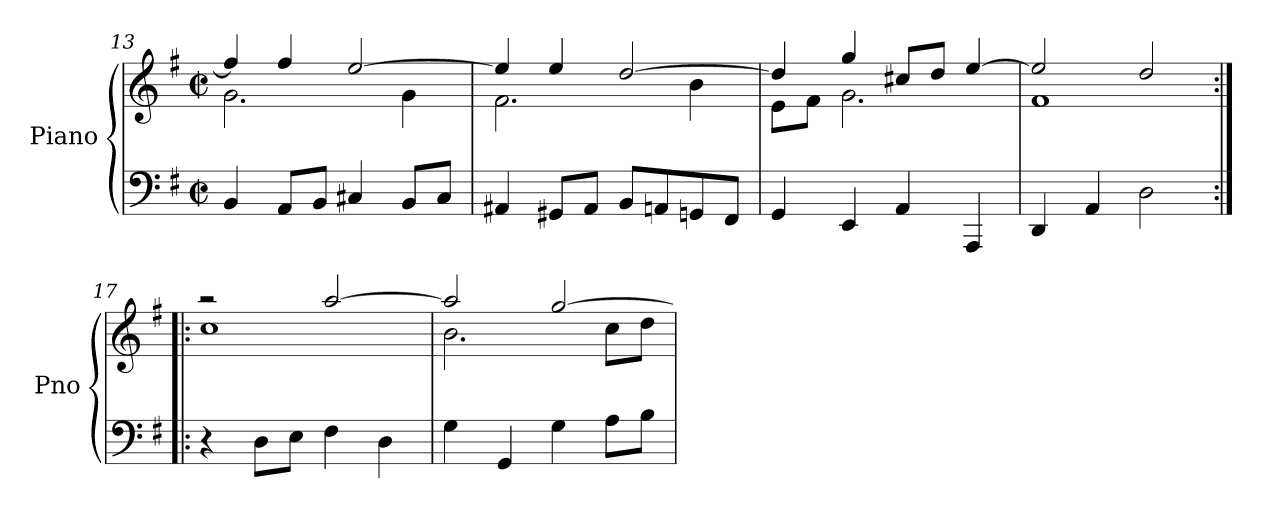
**kern	**kern
*part1	*part1
*staff2	*staff1
*I"Piano	*
*I'Pno	*
*clefF4	*clefG2
*k[f#]	*k[f#]
*M2/2	*M2/2
*met(c|)	*met(c|)
=13	=13
*	*^
4BB/	4ff#/]	2.g\
8AA/L	4ff#/	.
8BB/J	.	.
4C#X/	[2ee/	.
8BB/L	.	4g\
8C#/J	.	.
=14	=14	=14
4AA#X/	4ee/]	2.f#\
8GG#X/L	4ee/	.
8AA#/J	.	.
8BB/L	[2dd/	.
8AAn/	.	.
8GGn/	.	4b\
8FF#/J	.	.
=15	=15	=15
4GG/	4dd/]	8e\L
.	.	8f#\J
4EE/	4gg/	2.g\
4AA/	8cc#X/L	.
.	8dd/J	.
4AAA/	[4ee/	.
=16	=16	=16
4DD/	2ee/]	1f#
4AA/	.	.
2D\	2dd/	.
!!LO:LB:g=z	!!
=17:|!|:	=17:|!|:	=17:|!|:
4r	2r	1cc
8D\L	.	.
8E\J	.	.
4F#\	[2aa/	.
4D\	.	.
=18	=18	=18
4G\	2aa/]	2.b\
4GG/	.	.
4G\	[2gg/	.
8A\L	.	8cc\L
8B\J	.	8dd\J
*	*v	*v
=	=
*-	*-
